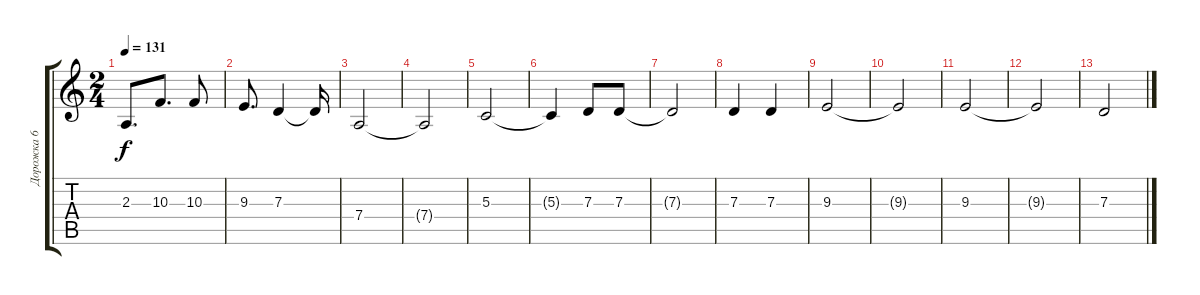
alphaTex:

\track ("Дорожка 6" "Дорожка 6") {instrument violin}
\staff {score tabs}
\tuning (E4 B3 G3 D3 A2 E2) {hide}
\ts (2 4)
\tempo 131
\clef g2
\ks c
2.3{t}.8{d dy f} 10.3.8{d} 10.3.8 |
9.3.8{d} 7.3.4 7.3{t}.16 |
7.4.2 |
7.4{t}.2 |
5.3.2 |
5.3{t}.4 7.3.8 7.3.8 |
7.3{t}.2 |
7.3.4 7.3.4 |
9.3.2 |
9.3{t}.2 |
9.3.2 |
9.3{t}.2 |
7.3.2
